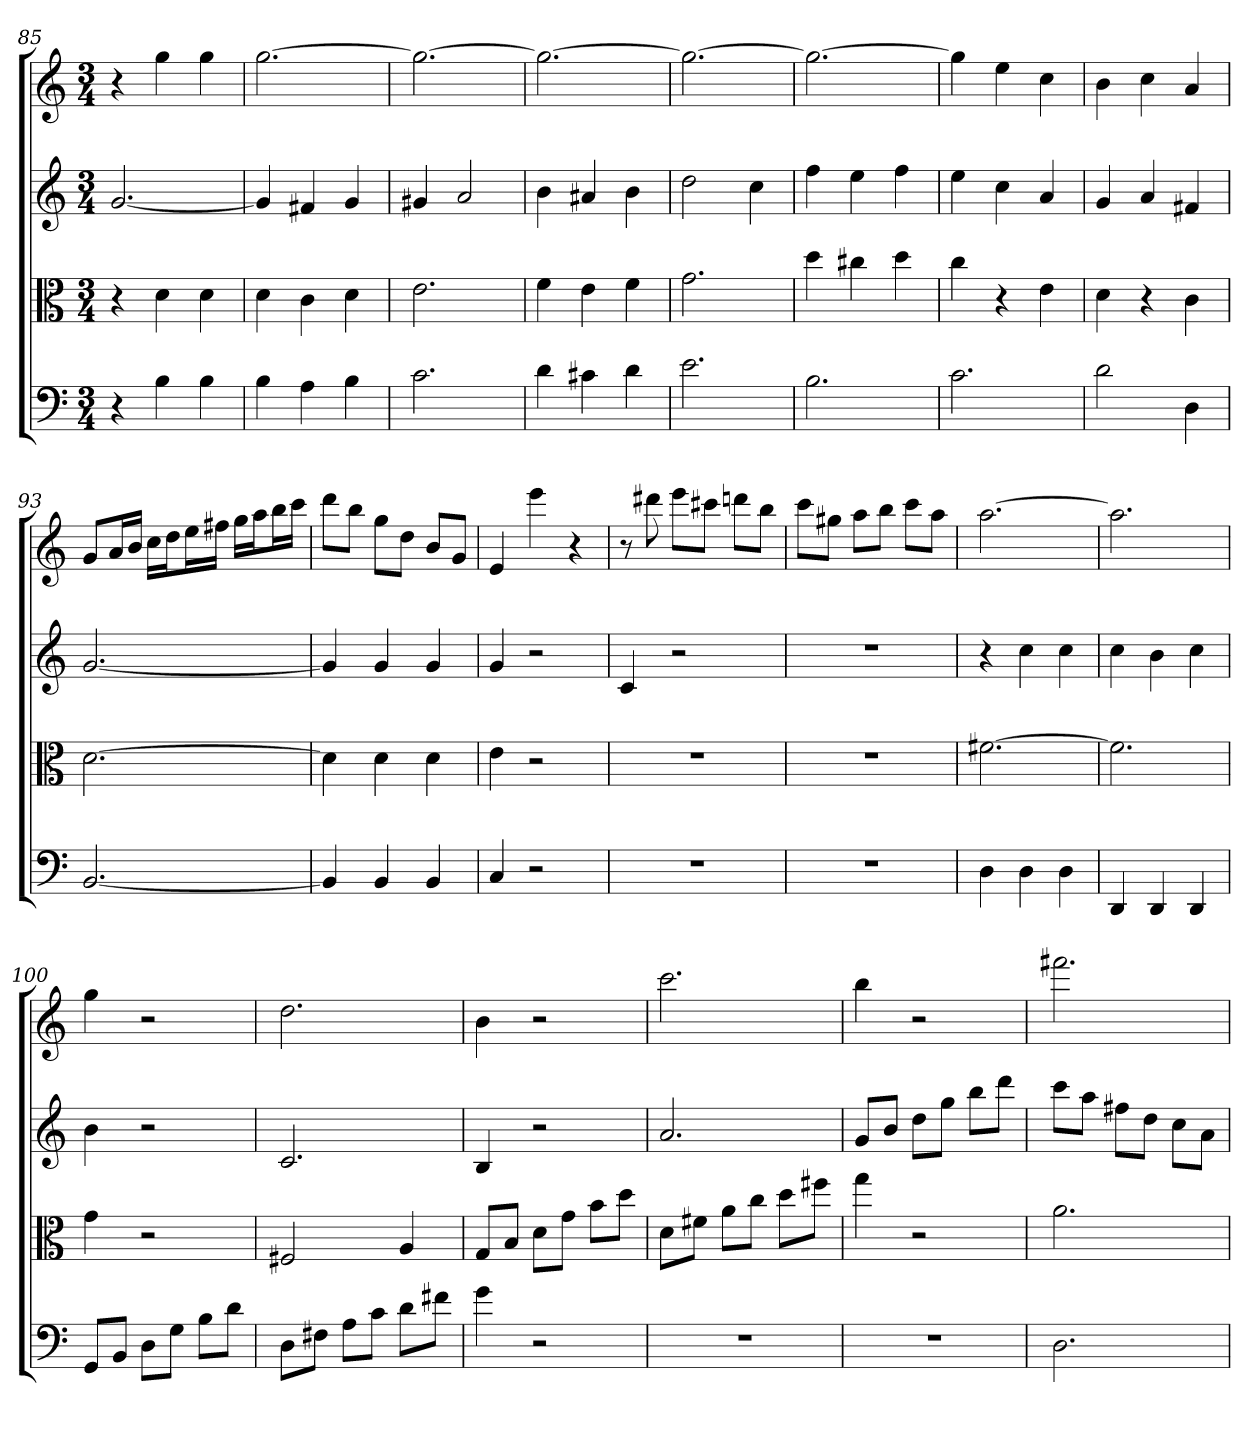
**kern	**kern	**kern	**kern
*part4	*part3	*part2	*part1
*staff4	*staff3	*staff2	*staff1
*clefF4	*clefC3	*	*
*k[]	*k[]	*k[]	*k[]
*C:	*C:	*C:	*C:
*M3/4	*M3/4	*M3/4	*M3/4
=85	=85	=85	=85
4r	4r	[2.g	4r
4B	4d	.	4gg
4B	4d	.	4gg
=86	=86	=86	=86
4B	4d	4g]	[2.gg
4A	4c	4f#X	.
4B	4d	4g	.
=87	=87	=87	=87
2.c	2.e	4g#X	2.gg_
.	.	2a	.
=88	=88	=88	=88
4d	4f	4b	2.gg_
4c#X	4e	4a#X	.
4d	4f	4b	.
=89	=89	=89	=89
2.e	2.g	2dd	2.gg_
.	.	4cc	.
=90	=90	=90	=90
2.B	4dd	4ff	2.gg_
.	4cc#X	4ee	.
.	4dd	4ff	.
=91	=91	=91	=91
2.c	4cc	4ee	4gg]
.	4r	4cc	4ee
.	4e	4a	4cc
=92	=92	=92	=92
2d	4d	4g	4b
.	4r	4a	4cc
4D	4c	4f#X	4a
=93	=93	=93	=93
[2.BB	[2.d	[2.g	8gL
.	.	.	16aL
.	.	.	16bJJ
.	.	.	16ccLL
.	.	.	16ddJ
.	.	.	16eeL
.	.	.	16ff#XJJ
.	.	.	16ggLL
.	.	.	16aaJ
.	.	.	16bbL
.	.	.	16cccJJ
=94	=94	=94	=94
4BB]	4d]	4g]	8dddL
.	.	.	8bbJ
4BB	4d	4g	8ggL
.	.	.	8ddJ
4BB	4d	4g	8bL
.	.	.	8gJ
=95	=95	=95	=95
4C	4e	4g	4e
2r	2r	2r	4eee
.	.	.	4r
=96	=96	=96	=96
2.r	2.r	4c	8r
.	.	.	8ddd#X
.	.	2r	8eeeL
.	.	.	8ccc#XJ
.	.	.	8dddnL
.	.	.	8bbJ
=97	=97	=97	=97
2.r	2.r	2.r	8cccL
.	.	.	8gg#XJ
.	.	.	8aaL
.	.	.	8bbJ
.	.	.	8cccL
.	.	.	8aaJ
=98	=98	=98	=98
4D	[2.f#X	4r	[2.aa
4D	.	4cc	.
4D	.	4cc	.
=99	=99	=99	=99
4DD	2.f#]	4cc	2.aa]
4DD	.	4b	.
4DD	.	4cc	.
=100	=100	=100	=100
8GG/L	4g	4b	4gg
8BB/J	.	.	.
8D\L	2r	2r	2r
8G\J	.	.	.
8B\L	.	.	.
8d\J	.	.	.
=101	=101	=101	=101
8D\L	2F#X	2.c	2.dd
8F#X\J	.	.	.
8A\L	.	.	.
8c\J	.	.	.
8d\L	4A	.	.
8f#X\J	.	.	.
=102	=102	=102	=102
4g	8G/L	4B	4b
.	8B/J	.	.
2r	8d\L	2r	2r
.	8g\J	.	.
.	8b\L	.	.
.	8dd\J	.	.
=103	=103	=103	=103
2.r	8d\L	2.a	2.ccc
.	8f#X\J	.	.
.	8a\L	.	.
.	8cc\J	.	.
.	8dd\L	.	.
.	8ff#X\J	.	.
=104	=104	=104	=104
2.r	4gg	8gL	4bb
.	.	8bJ	.
.	2r	8ddL	2r
.	.	8ggJ	.
.	.	8bbL	.
.	.	8dddJ	.
=105	=105	=105	=105
2.D	2.a	8cccL	2.fff#X
.	.	8aaJ	.
.	.	8ff#XL	.
.	.	8ddJ	.
.	.	8ccL	.
.	.	8aJ	.
=	=	=	=
*-	*-	*-	*-
